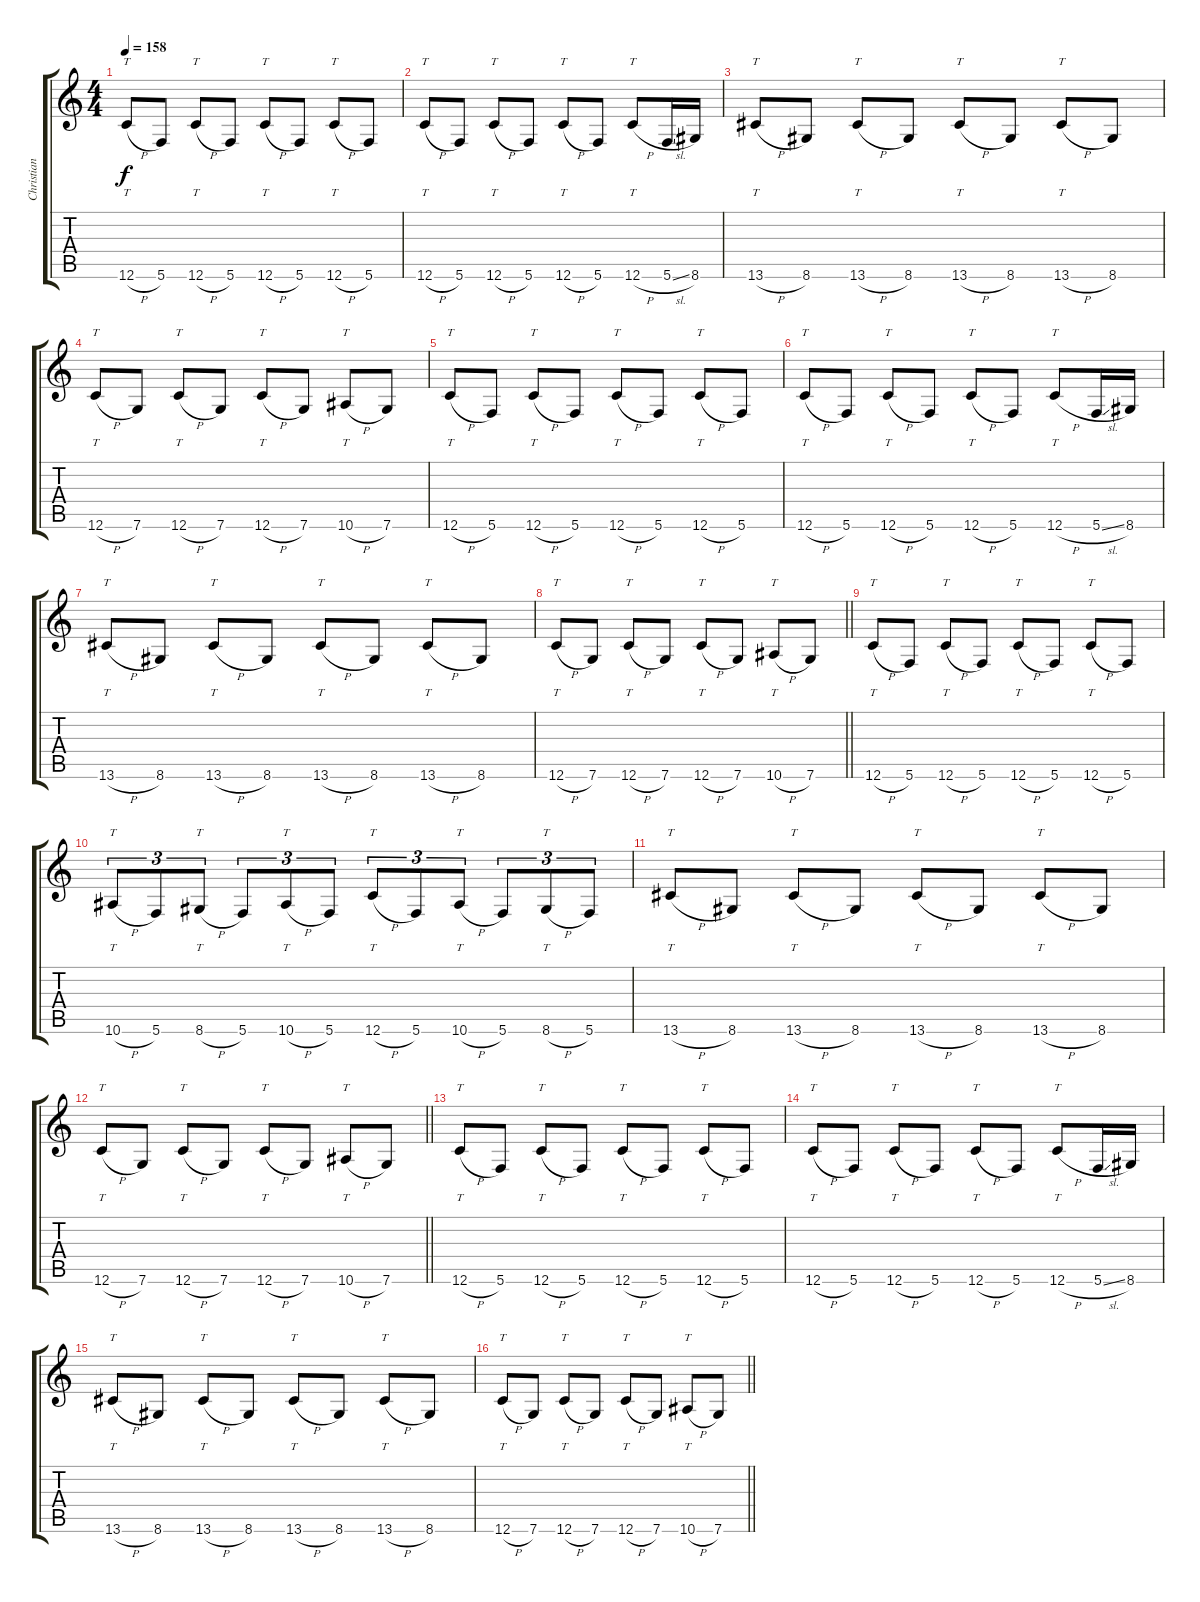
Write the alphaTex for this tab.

\track ("Christian Andreu" "Christian ") {instrument distortionguitar}
\staff {score tabs}
\tuning (D4 A3 F3 C3 G2 C2) {hide}
\ts (4 4)
\section ("" "")
\tempo 158
\clef g2
\ks c
12.6{h}.8{tt dy f} 5.6.8 12.6{h}.8{tt} 5.6.8 12.6{h}.8{tt} 5.6.8 12.6{h}.8{tt} 5.6.8 |
12.6{h}.8{tt} 5.6.8 12.6{h}.8{tt} 5.6.8 12.6{h}.8{tt} 5.6.8 12.6{h}.8{tt} 5.6{sl}.16 8.6.16 |
13.6{h}.8{tt} 8.6.8 13.6{h}.8{tt} 8.6.8 13.6{h}.8{tt} 8.6.8 13.6{h}.8{tt} 8.6.8 |
12.6{h}.8{tt} 7.6.8 12.6{h}.8{tt} 7.6.8 12.6{h}.8{tt} 7.6.8 10.6{h}.8{tt} 7.6.8 |
12.6{h}.8{tt} 5.6.8 12.6{h}.8{tt} 5.6.8 12.6{h}.8{tt} 5.6.8 12.6{h}.8{tt} 5.6.8 |
12.6{h}.8{tt} 5.6.8 12.6{h}.8{tt} 5.6.8 12.6{h}.8{tt} 5.6.8 12.6{h}.8{tt} 5.6{sl}.16 8.6.16 |
13.6{h}.8{tt} 8.6.8 13.6{h}.8{tt} 8.6.8 13.6{h}.8{tt} 8.6.8 13.6{h}.8{tt} 8.6.8 |
\barLineRight lightlight
12.6{h}.8{tt} 7.6.8 12.6{h}.8{tt} 7.6.8 12.6{h}.8{tt} 7.6.8 10.6{h}.8{tt} 7.6.8 |
\section ("" "")
12.6{h}.8{tt} 5.6.8 12.6{h}.8{tt} 5.6.8 12.6{h}.8{tt} 5.6.8 12.6{h}.8{tt} 5.6.8 |
10.6{h}.8{tt tu (3 2)} 5.6.8{tu (3 2)} 8.6{h}.8{tt tu (3 2)} 5.6.8{tu (3 2)} 10.6{h}.8{tt tu (3 2)} 5.6.8{tu (3 2)} 12.6{h}.8{tt tu (3 2)} 5.6.8{tu (3 2)} 10.6{h}.8{tt tu (3 2)} 5.6.8{tu (3 2)} 8.6{h}.8{tt tu (3 2)} 5.6.8{tu (3 2)} |
13.6{h}.8{tt} 8.6.8 13.6{h}.8{tt} 8.6.8 13.6{h}.8{tt} 8.6.8 13.6{h}.8{tt} 8.6.8 |
\barLineRight lightlight
12.6{h}.8{tt} 7.6.8 12.6{h}.8{tt} 7.6.8 12.6{h}.8{tt} 7.6.8 10.6{h}.8{tt} 7.6.8 |
12.6{h}.8{tt} 5.6.8 12.6{h}.8{tt} 5.6.8 12.6{h}.8{tt} 5.6.8 12.6{h}.8{tt} 5.6.8 |
12.6{h}.8{tt} 5.6.8 12.6{h}.8{tt} 5.6.8 12.6{h}.8{tt} 5.6.8 12.6{h}.8{tt} 5.6{sl}.16 8.6.16 |
13.6{h}.8{tt} 8.6.8 13.6{h}.8{tt} 8.6.8 13.6{h}.8{tt} 8.6.8 13.6{h}.8{tt} 8.6.8 |
\barLineRight lightlight
12.6{h}.8{tt} 7.6.8 12.6{h}.8{tt} 7.6.8 12.6{h}.8{tt} 7.6.8 10.6{h}.8{tt} 7.6.8
